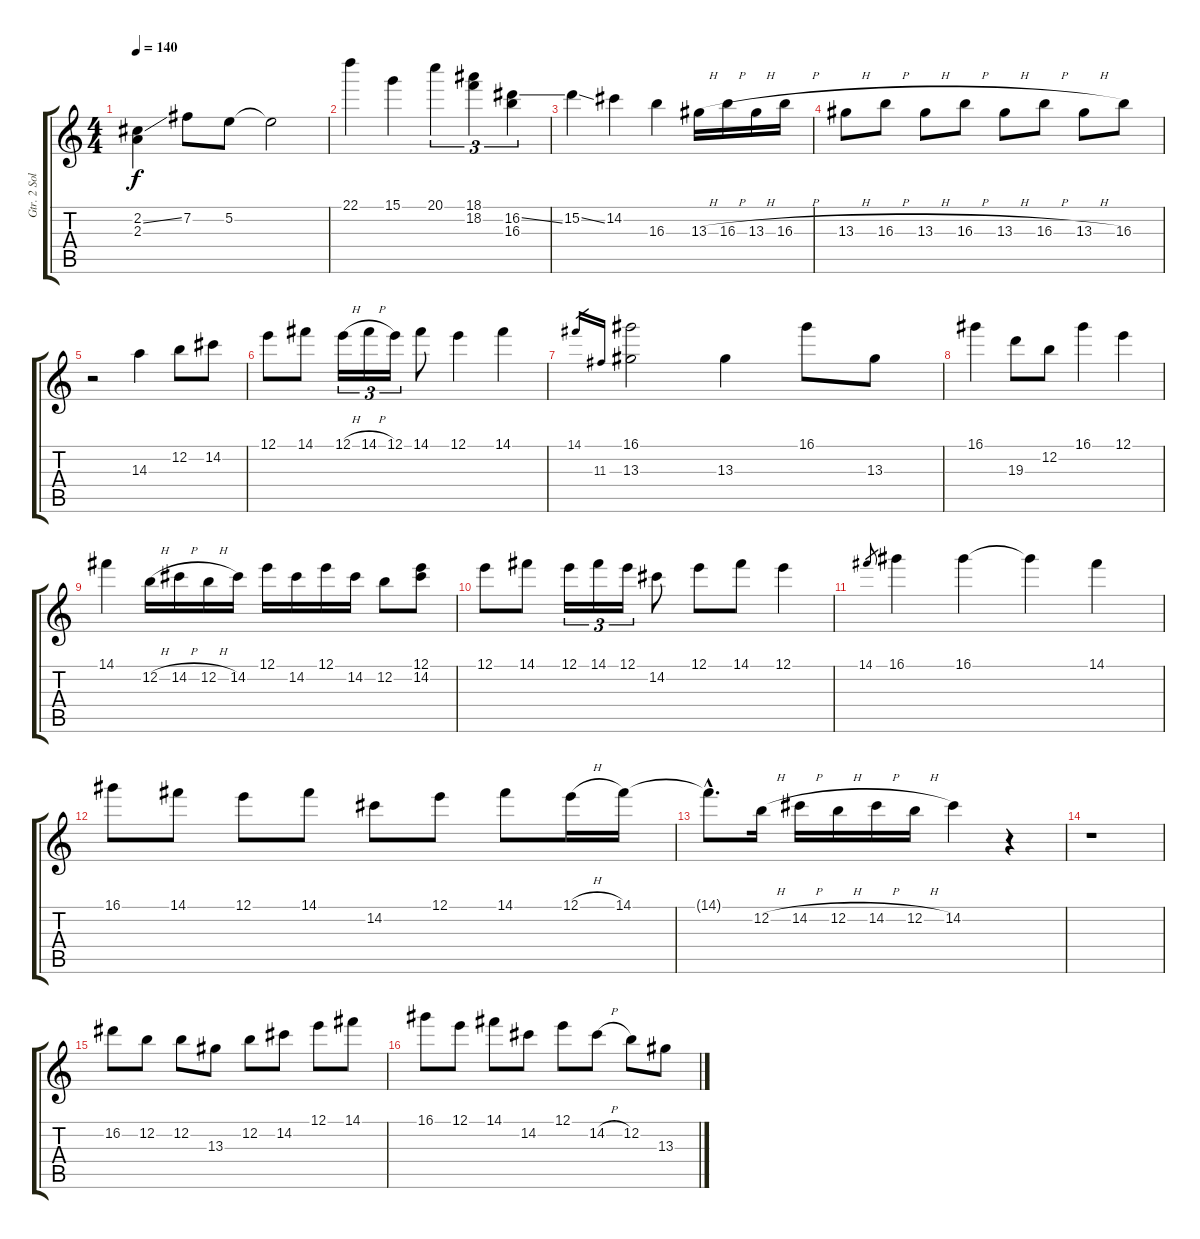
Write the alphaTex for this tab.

\track ("Gtr. 2 Solo " "Gtr. 2 Sol") {instrument electricguitarclean}
\staff {score tabs}
\tuning (E4 B3 G3 D3 A2 E2) {hide}
\ts (4 4)
\tempo 140
\clef g2
\ks c
(2.2{ss} 2.3).4{dy f} 7.2.8 5.2.8 5.2{t}.2 |
22.1.4 15.1.4 20.1.4{tu (3 2)} (18.1 18.2).4{tu (3 2)} (16.2{ss} 16.3).4{tu (3 2)} |
15.2{ss}.4 14.2.4 16.3.4 13.3{h}.16 16.3{h}.16 13.3{h}.16 16.3{h}.16 |
13.3{h}.8 16.3{h}.8 13.3{h}.8 16.3{h}.8 13.3{h}.8 16.3{h}.8 13.3{h}.8 16.3.8 |
r.2 14.3.4 12.2.8 14.2.8 |
12.1.8 14.1.8 12.1{h}.16{tu (3 2)} 14.1{h}.16{tu (3 2)} 12.1.16{tu (3 2)} 14.1.8 12.1.4 14.1.4 |
14.1.16{gr} 11.3.16{gr} (16.1 13.3).2 13.3.4 16.1.8 13.3.8 |
16.1.4 19.3.8 12.2.8 16.1.4 12.1.4 |
14.1.4 12.2{h}.16 14.2{h}.16 12.2{h}.16 14.2.16 12.1.16 14.2.16 12.1.16 14.2.16 12.2.8 (12.1 14.2).8 |
12.1.8 14.1.8 12.1.16{tu (3 2)} 14.1.16{tu (3 2)} 12.1.16{tu (3 2)} 14.2.8 12.1.8 14.1.8 12.1.4 |
14.1.8{gr} 16.1.4 16.1.4 16.1{t}.4 14.1.4 |
16.1.8 14.1.8 12.1.8 14.1.8 14.2.8 12.1.8 14.1.8 12.1{h}.16 14.1.16 |
14.1{hac t}.8{d} 12.2{h}.16 14.2{h}.16 12.2{h}.16 14.2{h}.16 12.2{h}.16 14.2.4 r.4 |
r.1 |
16.2.8 12.2.8 12.2.8 13.3.8 12.2.8 14.2.8 12.1.8 14.1.8 |
16.1.8 12.1.8 14.1.8 14.2.8 12.1.8 14.2{h}.8 12.2.8 13.3.8
